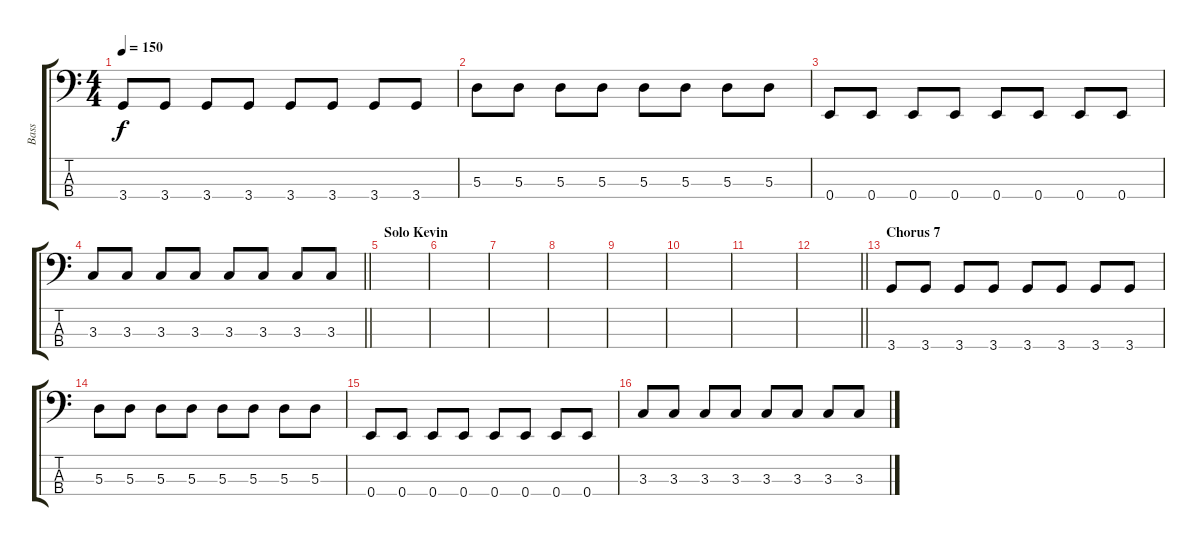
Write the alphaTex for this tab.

\track ("Bass" "Bass") {instrument electricbassfinger}
\staff {score tabs}
\tuning (G2 D2 A1 E1) {hide}
\ts (4 4)
\tempo 150
\clef f4
\ks c
3.4.8{dy f} 3.4.8 3.4.8 3.4.8 3.4.8 3.4.8 3.4.8 3.4.8 |
5.3.8 5.3.8 5.3.8 5.3.8 5.3.8 5.3.8 5.3.8 5.3.8 |
0.4.8 0.4.8 0.4.8 0.4.8 0.4.8 0.4.8 0.4.8 0.4.8 |
\barLineRight lightlight
3.3.8 3.3.8 3.3.8 3.3.8 3.3.8 3.3.8 3.3.8 3.3.8 |
\section ("" "Solo Kevin")
|
|
|
|
|
|
|
\barLineRight lightlight
|
\section ("" "Chorus 7")
3.4.8 3.4.8 3.4.8 3.4.8 3.4.8 3.4.8 3.4.8 3.4.8 |
5.3.8 5.3.8 5.3.8 5.3.8 5.3.8 5.3.8 5.3.8 5.3.8 |
0.4.8 0.4.8 0.4.8 0.4.8 0.4.8 0.4.8 0.4.8 0.4.8 |
3.3.8 3.3.8 3.3.8 3.3.8 3.3.8 3.3.8 3.3.8 3.3.8
